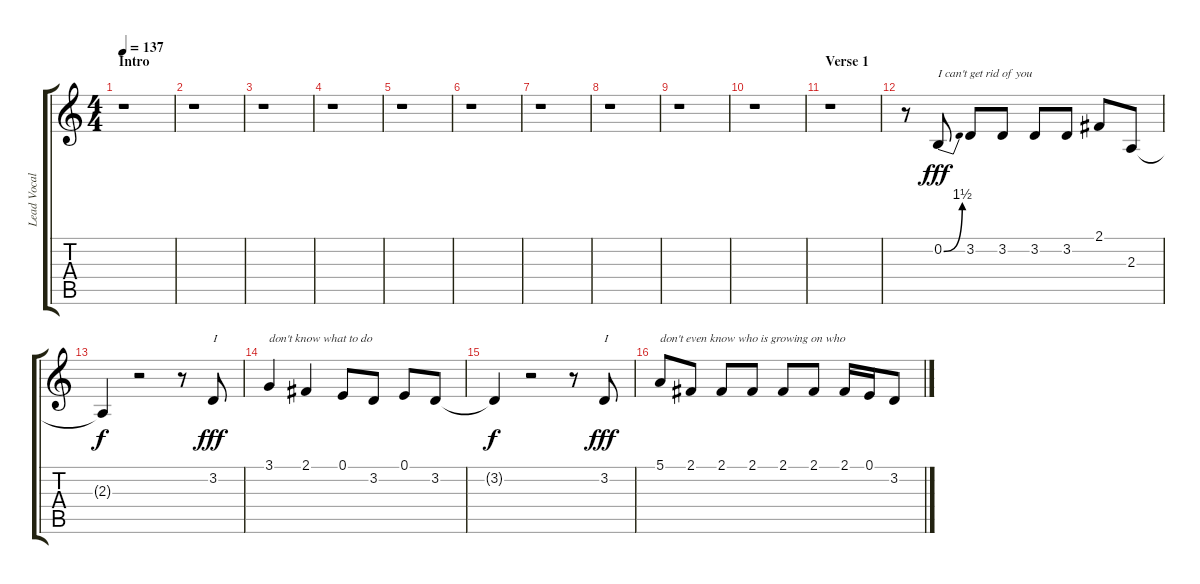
\track ("Lead Vocals" "Lead Vocal") {instrument tenorsax}
\staff {score tabs}
\tuning (E4 B3 G3 D3 A2 E2) {hide}
\ts (4 4)
\section ("" "Intro")
\tempo 137
\clef g2
\ks c
r.1{dy fff instrument tenorsax} |
r.1 |
r.1 |
r.1 |
r.1 |
r.1 |
r.1 |
r.1 |
r.1 |
r.1 |
\section ("" "Verse 1")
r.1 |
r.8 0.2{be (bend 0 0 60 6)}.8{txt "I can't get rid of you"} 3.2.8 3.2.8 3.2.8 3.2.8 2.1.8 2.3.8 |
2.3{t}.4{dy f} r.2 r.8 3.2.8{txt "I" dy fff} |
3.1.4{txt "don't know what to do"} 2.1.4 0.1.8 3.2.8 0.1.8 3.2.8 |
3.2{t}.4{dy f} r.2 r.8 3.2.8{txt "I" dy fff} |
5.1.8{txt "don't even know who is growing on who"} 2.1.8 2.1.8 2.1.8 2.1.8 2.1.8 2.1.16 0.1.16 3.2.8
